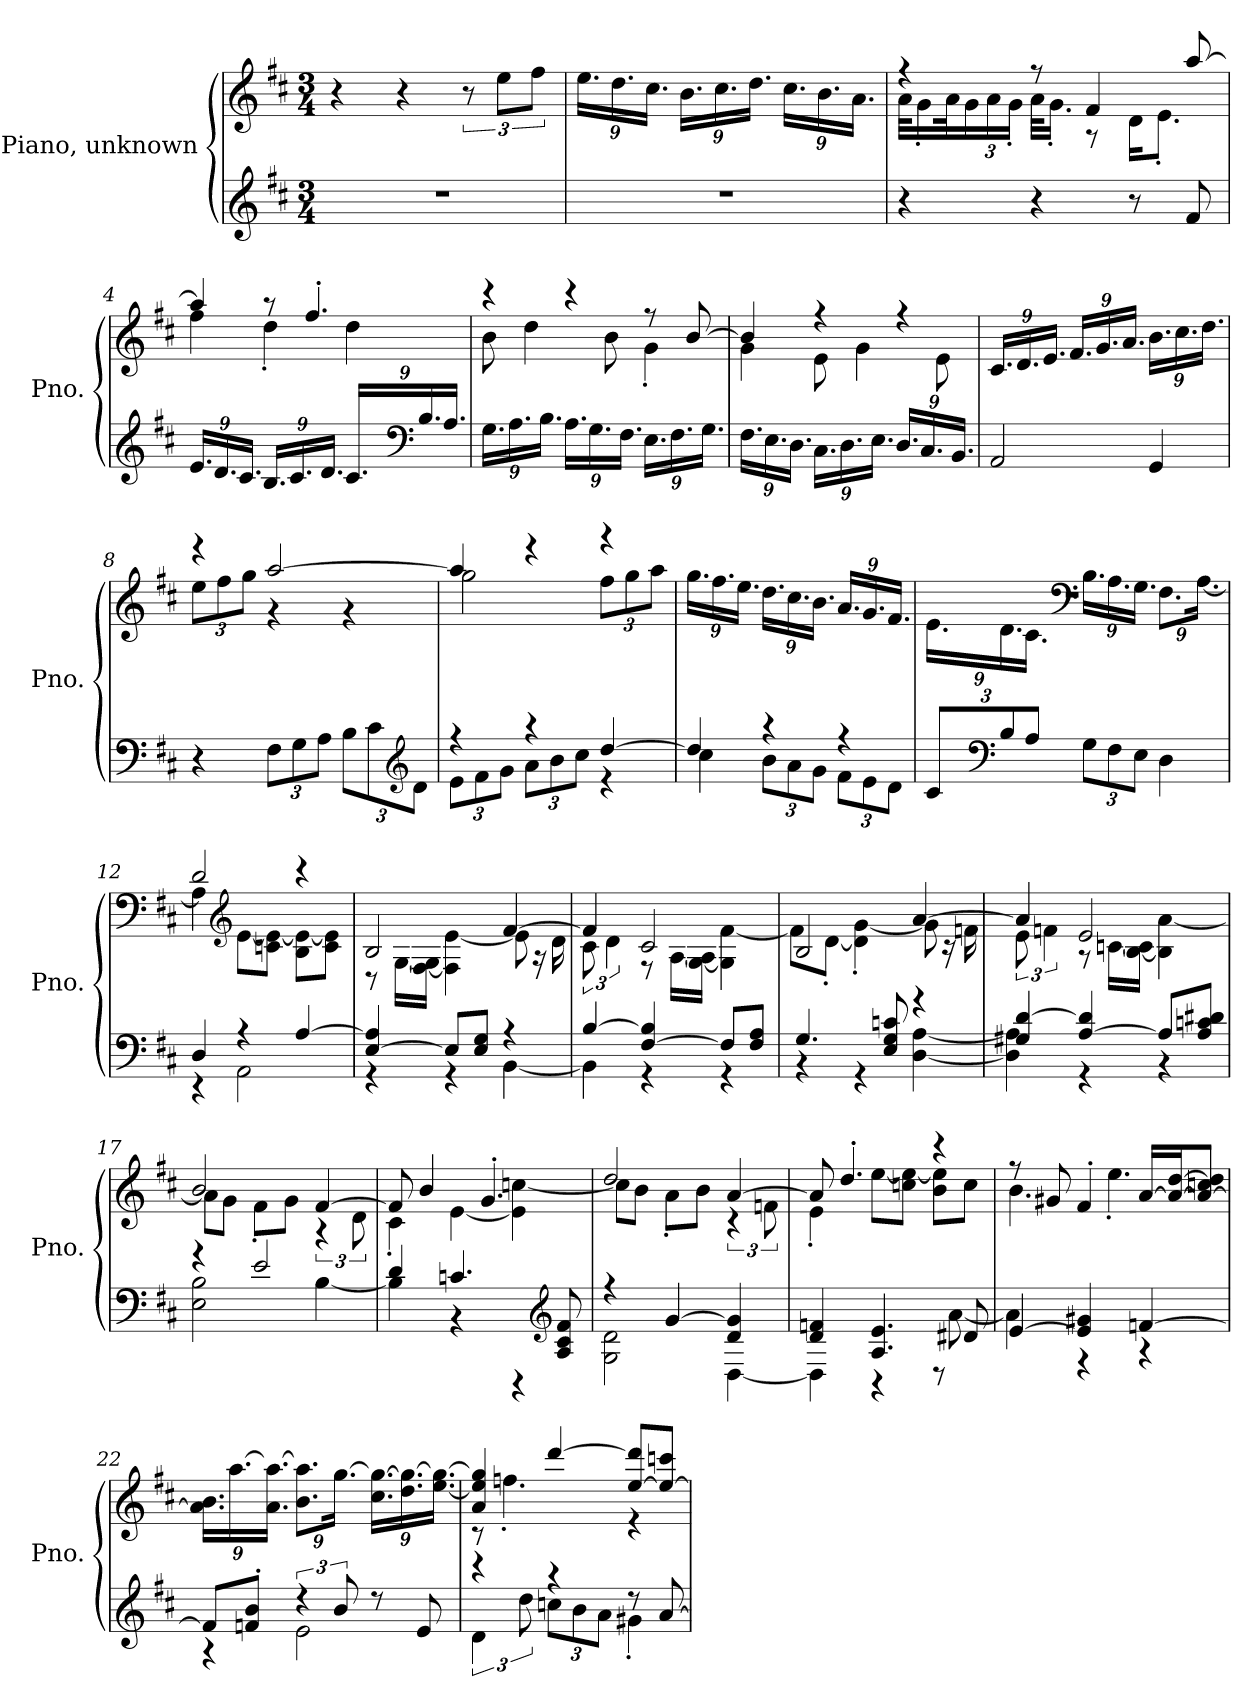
**kern	**kern
*part1	*part1
*staff2	*staff1
*I"Piano, unknown	*
*I'Pno.	*
*clefG2	*clefG2
*k[f#c#]	*k[f#c#]
*M3/4	*M3/4
*MM136	*MM136
=1	=1
2.r	4r
.	4r
.	12r
.	12ee\L
.	12ff#\J
=2	=2
*	*Xbrackettup
2.r	18.ee\LL
.	18.dd\
.	18.cc#\JJ
.	18.b\LL
.	18.cc#\
.	18.dd\JJ
.	18.cc#\LL
.	18.b\
.	18.a\JJ
=3	=3
*	*^
4r	4r	32a\KLL
.	.	16g'\
.	.	32a\K
.	.	24g\
.	.	24a\
.	.	24g'\JJ
4r	8r	32a\KLL
.	.	16.g'\JJ
.	4f#/	8r
8r	.	16d\KL
.	.	8.e'\J
8f#/	[8aa/	.
!!LO:LB:g=z	!!
=4	=4	=4
*Xbrackettup	*	*
18.e/LL	4aa/]	4ff#\
18.d/	.	.
18.c#/JJ	.	.
18.B/LL	8r	4dd'\
18.c#/	.	.
.	4.ff#'/	.
18.d/JJ	.	.
18.c#/LL	.	4dd\
*clefF4	*	*
18.B/	.	.
18.A/JJ	.	.
=5	=5	=5
18.G\LL	4r	8b\
18.A\	.	.
.	.	4dd\
18.B\JJ	.	.
18.A\LL	4r	.
18.G\	.	.
.	.	8b\
18.F#\JJ	.	.
18.E\LL	8r	4g'\
18.F#\	.	.
.	[8b/	.
18.G\JJ	.	.
=6	=6	=6
18.F#\LL	4b/]	4g\
18.E\	.	.
18.D\JJ	.	.
18.C#\LL	4r	8e\
18.D\	.	.
.	.	4g\
18.E\JJ	.	.
18.D/LL	4r	.
18.C#/	.	.
.	.	8e\
18.BB/JJ	.	.
*	*v	*v
!!LO:LB:g=z
=7	=7
2AA/	18.c#/LL
.	18.d/
.	18.e/JJ
.	18.f#/LL
.	18.g/
.	18.a/JJ
4GG/	18.b\LL
.	18.cc#\
.	18.dd\JJ
=8	=8
*	*^
4r	4r	12ee\L
.	.	12ff#\
.	.	12gg\J
12F#\L	[2aa/	4r
12G\	.	.
12A\J	.	.
12B\L	.	4r
12c#\	.	.
*clefG2	*	*
12d\J	.	.
=9	=9	=9
*^	*	*
4r	12e\L	4aa/]	2gg\
.	12f#\	.	.
.	12g\J	.	.
4r	12a\L	4r	.
.	12b\	.	.
.	12cc#\J	.	.
[4dd/	4r	4r	12ff#\L
.	.	.	12gg\
.	.	.	12aa\J
*	*	*v	*v
!!LO:LB:g=z
=10	=10	=10
4dd/]	4cc#\	18.gg\LL
.	.	18.ff#\
.	.	18.ee\JJ
4r	12b\L	18.dd\LL
.	12a\	18.cc#\
.	12g\J	18.b\JJ
4r	12f#\L	18.a/LL
.	12e\	18.g/
.	12d\J	18.f#/JJ
*v	*v	*
=11	=11
*	*^
12c#/L	2.r	18.e\LL
*clefF4	*	*
12B/	.	18.d\
12A/J	.	18.c#\JJ
*	*clefF4	*
12G\L	.	18.B\LL
12F#\	.	18.A\
12E\J	.	18.G\JJ
4D\	.	9.F#\L
.	.	[18.A\Jk
=12	=12	=12
*^	*	*
4D/	4r	2d/	4A\]
*	*	*clefG2	*
4r	2AA\	.	[8e\L
.	.	.	8cn\ 8e\_J
[4A/	.	4r	8B\ 8e\_L
.	.	.	8c\ 8e\]J
!!LO:LB:g=z	!!
=13	=13	=13	=13
[4E/ 4A/]	4r	2B/	8r
.	.	.	[16G\LL
.	.	.	[16F#\ 16G\]JJ
8E/L]	4r	.	4F#\] [4e\
8E/ 8G/J	.	.	.
4r	[4BB\	[4f#/	8e\]
.	.	.	16r
.	.	.	16d\
=14	=14	=14	=14
*	*	*	*brackettup
[4B/	4BB\]	4f#/]	12c#\
.	.	.	6d\
[4F#/ 4B/]	4r	2c#/	8r
.	.	.	[16A\LL
.	.	.	[16G\ 16A\]JJ
8F#/L]	4r	.	4G\] [4f#\
8F#/ 8A/J	.	.	.
=15	=15	=15	=15
4.G/	4r	2B/	8f#\L]
.	.	.	[8d'\J
.	4r	.	4d\]' [4g\'
8E/ 8G/ 8cn/	.	.	.
4r	[4D\ [4A\	[4a/	8g\]
.	.	.	16r
.	.	.	16fn\
=16	=16	=16	=16
4G#X/ [4d/	4D\] 4A\]	4a/]	12e\
.	.	.	6fn\
[4A/ 4d/]	4r	2e/	8r
.	.	.	[16cn\LL
.	.	.	[16B\ 16c\]JJ
8A/L]	4r	.	4B\] [4a\
8A/ 8cn/ 8d#X/J	.	.	.
!!LO:LB:g=z	!!
=17	=17	=17	=17
4r	2E\ 2B\	2b/	8a\L]
.	.	.	8g\J
2e/	.	.	8f#'\L
.	.	.	8g\J
.	[4B\	[4f#/	6r
.	.	.	12d\
=18	=18	=18	=18
4d/	4B\]	8f#/]	4c#'\
.	.	4b/	.
4.cn/	4r	.	[4e\
.	.	4.g'/	.
.	4r	.	4e\] [4ccn\
*clefG2	*	*	*
8A/ 8c/ 8f#/	.	.	.
=19	=19	=19	=19
4r	2G\ 2d\	2dd/	8cc\L]
.	.	.	8b\J
[4g/	.	.	8a'\L
.	.	.	8b\J
4d/ 4g/]	[4D\	[4a/	6r
.	.	.	12fn\
=20	=20	=20	=20
4d/ 4fn/	4D\]	8a/]	4e'\
.	.	4.dd'/	.
4.A/ 4.e/	4r	.	[8ee\L
.	.	.	8ccn\ 8ee\_J
.	8r	4r	8b\ 8ee\]L
8d#X/	[8a\	.	8cc\J
!!LO:PB:g=z	!!
=21	=21	=21	=21
[4e/	4a\]	8r	4.b\
.	.	8g#X/	.
4e/] 4g#X/	4r	4f#'/	.
.	.	.	4.ee'\
[4fn/	4r	[16a/LL	.
.	.	16a/_ [16dd/J	.
.	.	8a/_ 8ccn/ 8dd/]J	.
*	*	*v	*v
=22	=22	=22
*	*	*Xbrackettup
8f/L]	4r	18.a\] 18.b\LL
.	.	[18.aa\
8fn/' 8b/'J	.	.
.	.	18.a\ 18.aa\_JJ
*brackettup	*	*
6r	2e\	9.b\ 9.aa\]L
12b/	.	[18.gg\Jk
8r	.	18.cc#\ 18.gg\_LL
.	.	18.dd\ 18.gg\_
8e/	.	.
.	.	[18.ee\ 18.gg\_JJ
=23	=23	=23
*	*	*^
4r	6d\	4a/ 4ee/] 4gg/]	8r
.	.	.	4.ffn'\
.	12dd\	.	.
*	*Xbrackettup	*	*
4r	12ccn\L	[4ddd/	.
.	12b\	.	.
.	12a\J	.	.
8r	4g#X'\	[8ee/ 8ddd/]L	4r
[8a/	.	8ee/_ 8cccn/J	.
*v	*v	*	*
*	*v	*v
=	=
*-	*-
